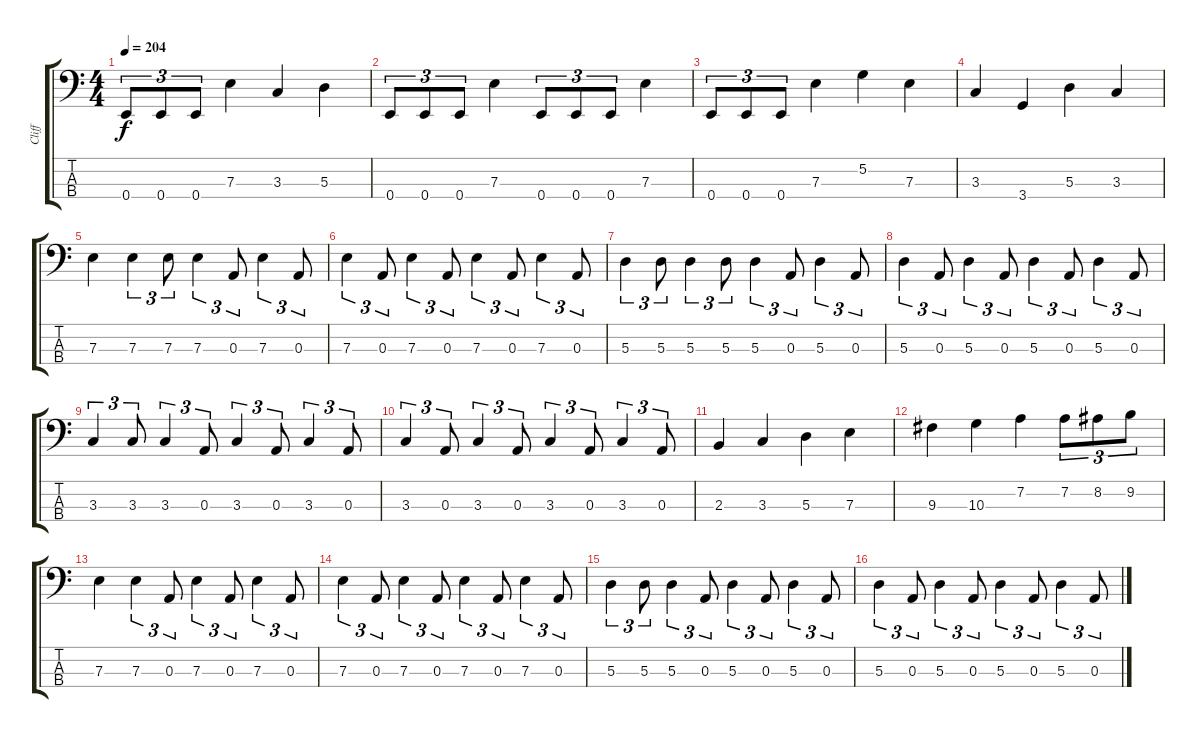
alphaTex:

\track ("Cliff" "Cliff") {instrument electricbassfinger}
\staff {score tabs}
\tuning (G2 D2 A1 E1) {hide}
\ts (4 4)
\tempo 204
\clef f4
\ks c
0.4.8{tu (3 2) dy f} 0.4.8{tu (3 2)} 0.4.8{tu (3 2)} 7.3.4 3.3.4 5.3.4 |
0.4.8{tu (3 2)} 0.4.8{tu (3 2)} 0.4.8{tu (3 2)} 7.3.4 0.4.8{tu (3 2)} 0.4.8{tu (3 2)} 0.4.8{tu (3 2)} 7.3.4 |
0.4.8{tu (3 2)} 0.4.8{tu (3 2)} 0.4.8{tu (3 2)} 7.3.4 5.2.4 7.3.4 |
3.3.4 3.4.4 5.3.4 3.3.4 |
7.3.4 7.3.4{tu (3 2)} 7.3.8{tu (3 2)} 7.3.4{tu (3 2)} 0.3.8{tu (3 2)} 7.3.4{tu (3 2)} 0.3.8{tu (3 2)} |
7.3.4{tu (3 2)} 0.3.8{tu (3 2)} 7.3.4{tu (3 2)} 0.3.8{tu (3 2)} 7.3.4{tu (3 2)} 0.3.8{tu (3 2)} 7.3.4{tu (3 2)} 0.3.8{tu (3 2)} |
5.3.4{tu (3 2)} 5.3.8{tu (3 2)} 5.3.4{tu (3 2)} 5.3.8{tu (3 2)} 5.3.4{tu (3 2)} 0.3.8{tu (3 2)} 5.3.4{tu (3 2)} 0.3.8{tu (3 2)} |
5.3.4{tu (3 2)} 0.3.8{tu (3 2)} 5.3.4{tu (3 2)} 0.3.8{tu (3 2)} 5.3.4{tu (3 2)} 0.3.8{tu (3 2)} 5.3.4{tu (3 2)} 0.3.8{tu (3 2)} |
3.3.4{tu (3 2)} 3.3.8{tu (3 2)} 3.3.4{tu (3 2)} 0.3.8{tu (3 2)} 3.3.4{tu (3 2)} 0.3.8{tu (3 2)} 3.3.4{tu (3 2)} 0.3.8{tu (3 2)} |
3.3.4{tu (3 2)} 0.3.8{tu (3 2)} 3.3.4{tu (3 2)} 0.3.8{tu (3 2)} 3.3.4{tu (3 2)} 0.3.8{tu (3 2)} 3.3.4{tu (3 2)} 0.3.8{tu (3 2)} |
2.3.4 3.3.4 5.3.4 7.3.4 |
9.3.4 10.3.4 7.2.4 7.2.8{tu (3 2)} 8.2.8{tu (3 2)} 9.2.8{tu (3 2)} |
7.3.4 7.3.4{tu (3 2)} 0.3.8{tu (3 2)} 7.3.4{tu (3 2)} 0.3.8{tu (3 2)} 7.3.4{tu (3 2)} 0.3.8{tu (3 2)} |
7.3.4{tu (3 2)} 0.3.8{tu (3 2)} 7.3.4{tu (3 2)} 0.3.8{tu (3 2)} 7.3.4{tu (3 2)} 0.3.8{tu (3 2)} 7.3.4{tu (3 2)} 0.3.8{tu (3 2)} |
5.3.4{tu (3 2)} 5.3.8{tu (3 2)} 5.3.4{tu (3 2)} 0.3.8{tu (3 2)} 5.3.4{tu (3 2)} 0.3.8{tu (3 2)} 5.3.4{tu (3 2)} 0.3.8{tu (3 2)} |
5.3.4{tu (3 2)} 0.3.8{tu (3 2)} 5.3.4{tu (3 2)} 0.3.8{tu (3 2)} 5.3.4{tu (3 2)} 0.3.8{tu (3 2)} 5.3.4{tu (3 2)} 0.3.8{tu (3 2)}
